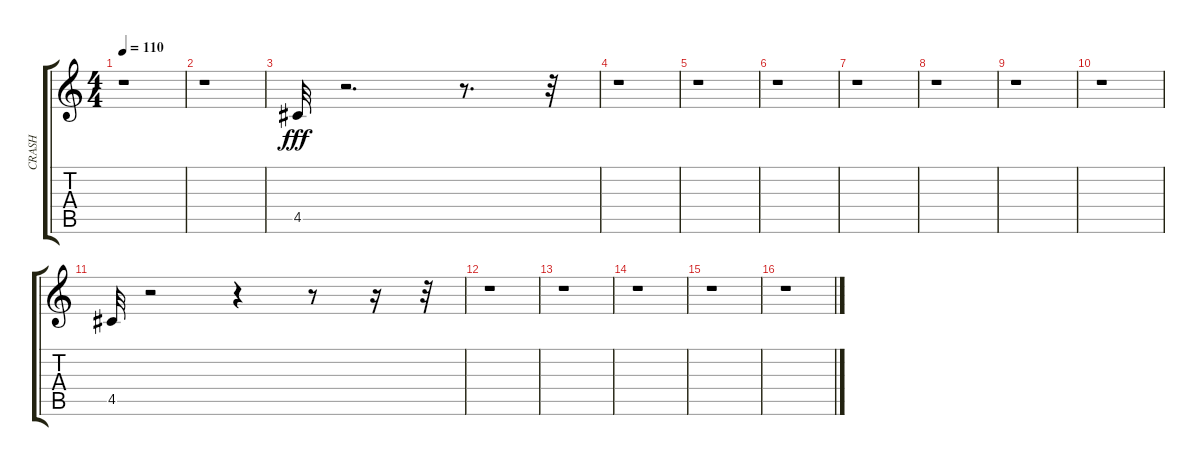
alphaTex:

\track ("CRASH" "CRASH") {instrument acousticguitarsteel}
\staff {score tabs}
\tuning (E4 B3 G3 D3 A2 E2) {hide}
\ts (4 4)
\tempo 110
\clef g2
\ks c
r.1{dy fff} |
r.1 |
4.5.32 r.2{d} r.8{d} r.32 |
r.1 |
r.1 |
r.1 |
r.1 |
r.1 |
r.1 |
r.1 |
4.5.32 r.2 r.4 r.8 r.16 r.32 |
r.1 |
r.1 |
r.1 |
r.1 |
r.1
